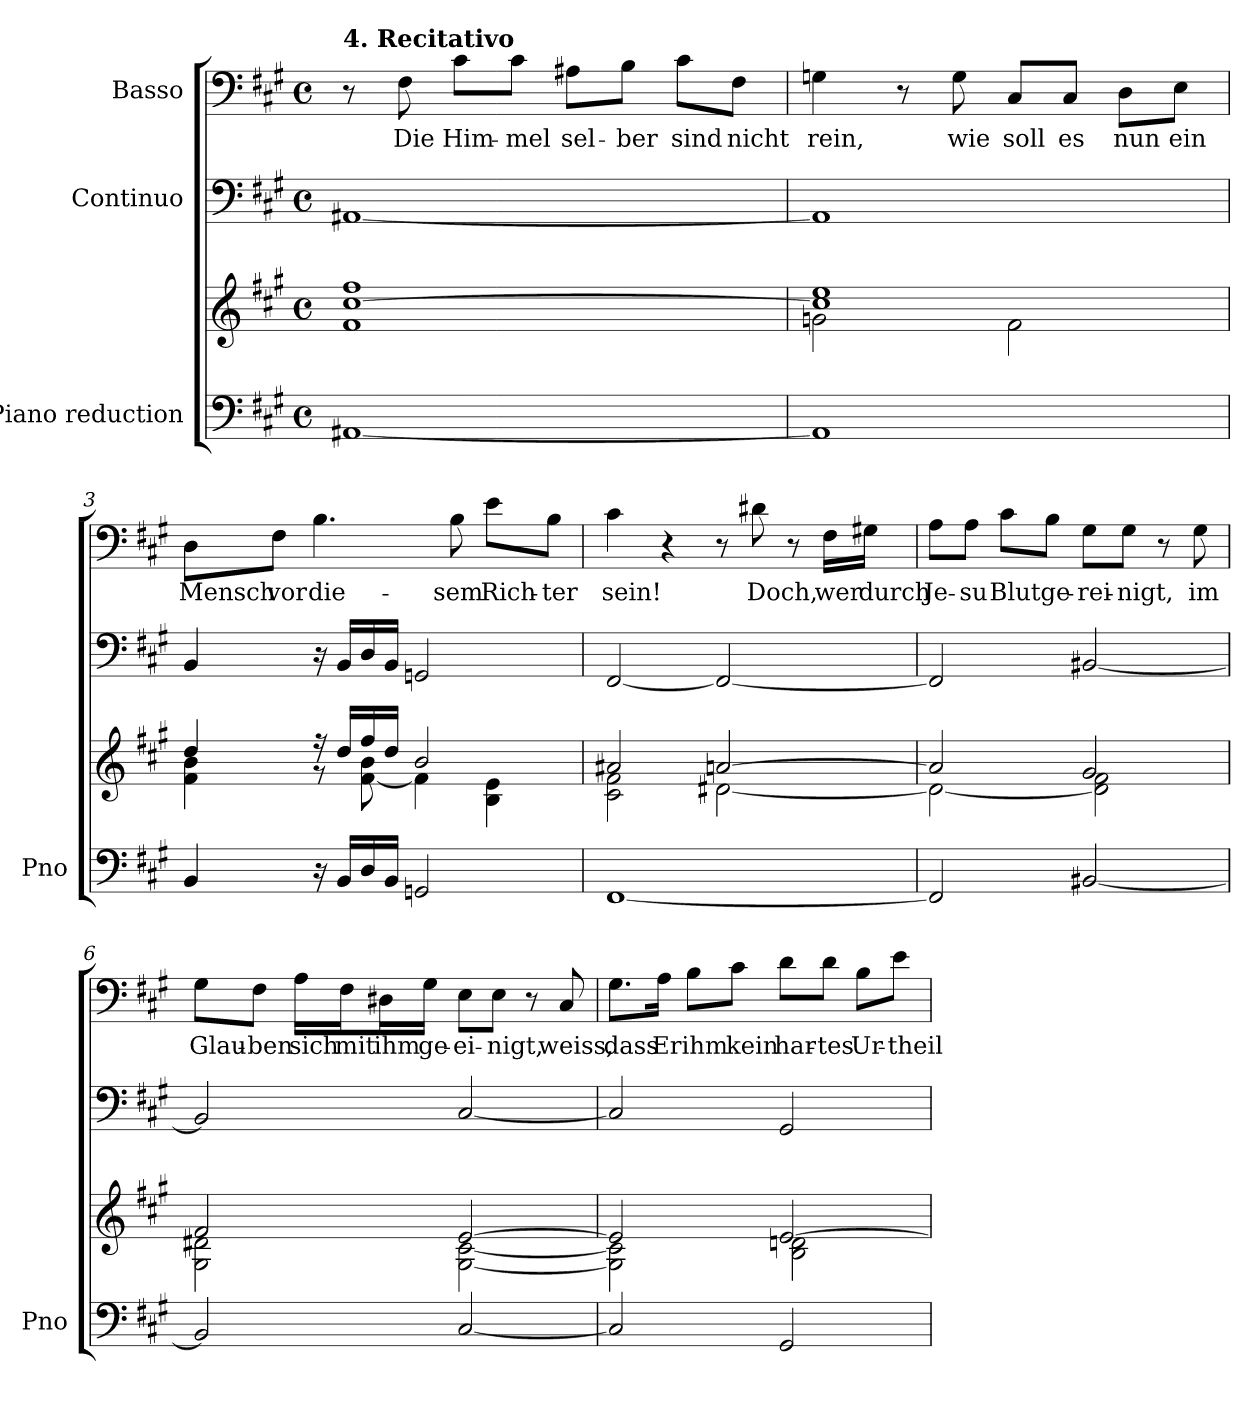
**kern	**kern	**kern	**kern	**text
*part3	*part3	*part2	*part1	*part1
*staff4	*staff3	*staff2	*staff1	*staff1
*I"Piano reduction	*	*I"Continuo	*I"Basso	*
*I'Pno	*	*	*	*
*stria5	*stria5	*	*	*
*clefF4	*clefG2	*clefF4	*clefF4	*
*k[f#c#g#]	*k[f#c#g#]	*k[f#c#g#]	*k[f#c#g#]	*
*M4/4	*M4/4	*M4/4	*M4/4	*
*met(c)	*met(c)	*met(c)	*met(c)	*
=1	=1	=1	=1	=1
*	*^	*	*	*
!	!	!	!	!LO:TX:a:B:t=4. Recitativo	!
[1AA#X	[1cc# 1ff#	1f#	[1AA#X	8r	.
!	!	!	!	!	!LO:LY:b
.	.	.	.	8F#\	Die
!	!	!	!	!	!LO:LY:b
.	.	.	.	8c#\L	Him-
!	!	!	!	!	!LO:LY:b
.	.	.	.	8c#\J	-mel
!	!	!	!	!	!LO:LY:b
.	.	.	.	8A#X\L	sel-
!	!	!	!	!	!LO:LY:b
.	.	.	.	8B\J	-ber
!	!	!	!	!	!LO:LY:b
.	.	.	.	8c#\L	sind
!	!	!	!	!	!LO:LY:b
.	.	.	.	8F#\J	nicht
=2	=2	=2	=2	=2	=2
!	!	!	!	!	!LO:LY:b
1AA#]	1cc#] 1ee	2gn\	1AA#]	4Gn\	rein,
.	.	.	.	8r	.
!	!	!	!	!	!LO:LY:b
.	.	.	.	8G\	wie
!	!	!	!	!	!LO:LY:b
.	.	2f#\	.	8C#/L	soll
!	!	!	!	!	!LO:LY:b
.	.	.	.	8C#/J	es
!	!	!	!	!	!LO:LY:b
.	.	.	.	8D\L	nun
!	!	!	!	!	!LO:LY:b
.	.	.	.	8E\J	ein
=3	=3	=3	=3	=3	=3
!	!	!	!	!	!LO:LY:b
4BB/	4dd/	4f#\ 4b\	4BB/	8D\L	Mensch
!	!	!	!	!	!LO:LY:b
.	.	.	.	8F#\J	vor
!	!	!	!	!	!LO:LY:b
16r	16r	8r	16r	4.B\	die-
16BB/LL	16dd/LL	.	16BB/LL	.	.
16D/	16ff#/	[8f#\ 8b\	16D/	.	.
16BB/JJ	16dd/JJ	.	16BB/JJ	.	.
2GGn/	2b/	4f#\]	2GGn/	.	.
!	!	!	!	!	!LO:LY:b
.	.	.	.	8B\	-sem
!	!	!	!	!	!LO:LY:b
.	.	4B\ 4e\	.	8e\L	Rich-
!	!	!	!	!	!LO:LY:b
.	.	.	.	8B\J	-ter
!!LO:LB:g=z
=4	=4	=4	=4	=4	=4
!	!	!	!	!	!LO:LY:b
[1FF#	2a#X/	2c#\ 2f#\	[2FF#/	4c#\	sein!
.	.	.	.	4r	.
.	[2an/	[2d#X\	2FF#/_	8r	.
!	!	!	!	!	!LO:LY:b
.	.	.	.	8d#X\	Doch,
.	.	.	.	8r	.
!	!	!	!	!	!LO:LY:b
.	.	.	.	16F#\LL	wer
!	!	!	!	!	!LO:LY:b
.	.	.	.	16G#X\JJ	durch
=5	=5	=5	=5	=5	=5
!	!	!	!	!	!LO:LY:b
2FF#/]	2a/]	2d#\_	2FF#/]	8A\L	Je-
!	!	!	!	!	!LO:LY:b
.	.	.	.	8A\J	-su
!	!	!	!	!	!LO:LY:b
.	.	.	.	8c#\L	Blut
!	!	!	!	!	!LO:LY:b
.	.	.	.	8B\J	ge-
!	!	!	!	!	!LO:LY:b
[2BB#X/	2g#/	2d#\] 2f#\	[2BB#X/	8G#\L	-rei-
!	!	!	!	!	!LO:LY:b
.	.	.	.	8G#\J	-nigt,
.	.	.	.	8r	.
!	!	!	!	!	!LO:LY:b
.	.	.	.	8G#\	im
=6	=6	=6	=6	=6	=6
!	!	!	!	!	!LO:LY:b
2BB#/]	2f#/	2G#\ 2d#X\	2BB#/]	8G#\L	Glau-
!	!	!	!	!	!LO:LY:b
.	.	.	.	8F#\J	-ben
!	!	!	!	!	!LO:LY:b
.	.	.	.	16A\LL	sich
!	!	!	!	!	!LO:LY:b
.	.	.	.	16F#\J	mit
!	!	!	!	!	!LO:LY:b
.	.	.	.	16D#X\L	ihm
!	!	!	!	!	!LO:LY:b
.	.	.	.	16G#\JJ	ge-
!	!	!	!	!	!LO:LY:b
[2C#/	[2e/	[2G#\ [2c#\	[2C#/	8E\L	-ei-
!	!	!	!	!	!LO:LY:b
.	.	.	.	8E\J	-nigt,
.	.	.	.	8r	.
!	!	!	!	!	!LO:LY:b
.	.	.	.	8C#/	weiss,
=7	=7	=7	=7	=7	=7
!	!	!	!	!	!LO:LY:b
2C#/]	2e/]	2G#\] 2c#\]	2C#/]	8.G#\L	dass
!	!	!	!	!	!LO:LY:b
.	.	.	.	16A\Jk	Er
!	!	!	!	!	!LO:LY:b
.	.	.	.	8B\L	ihm
!	!	!	!	!	!LO:LY:b
.	.	.	.	8c#\J	kein
!	!	!	!	!	!LO:LY:b
2GG#/	[2e/	2B\ 2dn\	2GG#/	8d\L	har-
!	!	!	!	!	!LO:LY:b
.	.	.	.	8d\J	-tes
!	!	!	!	!	!LO:LY:b
.	.	.	.	8B\L	Ur-
!	!	!	!	!	!LO:LY:b
.	.	.	.	8e\J	-theil
*	*v	*v	*	*	*
=	=	=	=	=
*-	*-	*-	*-	*-
